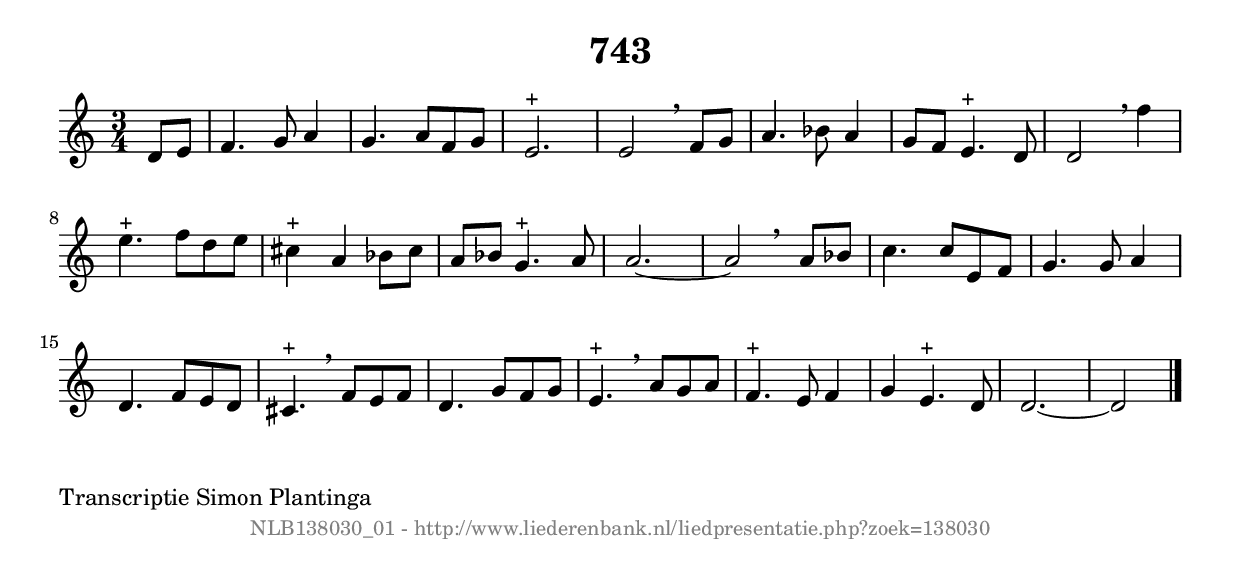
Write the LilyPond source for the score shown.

%
% produced by wce2krn 1.64 (7 June 2014)
%
\version"2.16"
#(append! paper-alist '(("long" . (cons (* 210 mm) (* 2000 mm)))))
#(set-default-paper-size "long")
sb = {\breathe}
mBreak = {\breathe }
bBreak = {\breathe }
x = {\once\override NoteHead #'style = #'cross }
gl=\glissando
itime={\override Staff.TimeSignature #'stencil = ##f }
ficta = {\once\set suggestAccidentals = ##t}
fine = {\once\override Score.RehearsalMark #'self-alignment-X = #1 \mark \markup {\italic{Fine}}}
dc = {\once\override Score.RehearsalMark #'self-alignment-X = #1 \mark \markup {\italic{D.C.}}}
dcf = {\once\override Score.RehearsalMark #'self-alignment-X = #1 \mark \markup {\italic{D.C. al Fine}}}
dcc = {\once\override Score.RehearsalMark #'self-alignment-X = #1 \mark \markup {\italic{D.C. al Coda}}}
ds = {\once\override Score.RehearsalMark #'self-alignment-X = #1 \mark \markup {\italic{D.S.}}}
dsf = {\once\override Score.RehearsalMark #'self-alignment-X = #1 \mark \markup {\italic{D.S. al Fine}}}
dsc = {\once\override Score.RehearsalMark #'self-alignment-X = #1 \mark \markup {\italic{D.S. al Coda}}}
pv = {\set Score.repeatCommands = #'((volta "1"))}
sv = {\set Score.repeatCommands = #'((volta "2"))}
tv = {\set Score.repeatCommands = #'((volta "3"))}
qv = {\set Score.repeatCommands = #'((volta "4"))}
xv = {\set Score.repeatCommands = #'((volta #f))}
\header{ tagline = ""
title = "743"
}
\score {{
\key d \dorian
\relative g'
{
\set melismaBusyProperties = #'()
\partial 32*8
\time 3/4
\tempo 4=120
\override Score.MetronomeMark #'transparent = ##t
\override Score.RehearsalMark #'break-visibility = #(vector #t #t #f)
d8 e8 | f4. g8 a4 | g4. a8 f8 g8 | e2.^"+" | e2 \sb f8 g8 | a4. bes8 a4 | g8 f8 e4.^"+" d8 | d2 \mBreak
f'4 | e4.^"+" f8 d8 e8 | cis4^"+" a4 bes8 cis8 | a8 bes8 g4.^"+" a8 | a2.~ | a2 \bar ":|:" \bBreak
a8 bes8 | c4. c8 e,8 f8 | g4. g8 a4 | d,4. f8 e8 d8 | cis4.^"+" \sb f8 e8 f8 | d4. g8 f8 g8 | e4.^"+" \mBreak
a8 g8 a8 | f4.^"+" e8 f4 | g4 e4.^"+" d8 | d2.~ | d2 \bar "|."
 }}
 \midi { }
 \layout {
            indent = 0.0\cm
}
}
\markup { \wordwrap-string #" 
Transcriptie Simon Plantinga
"}
\markup { \vspace #0 } \markup { \with-color #grey \fill-line { \center-column { \smaller "NLB138030_01 - http://www.liederenbank.nl/liedpresentatie.php?zoek=138030" } } }
